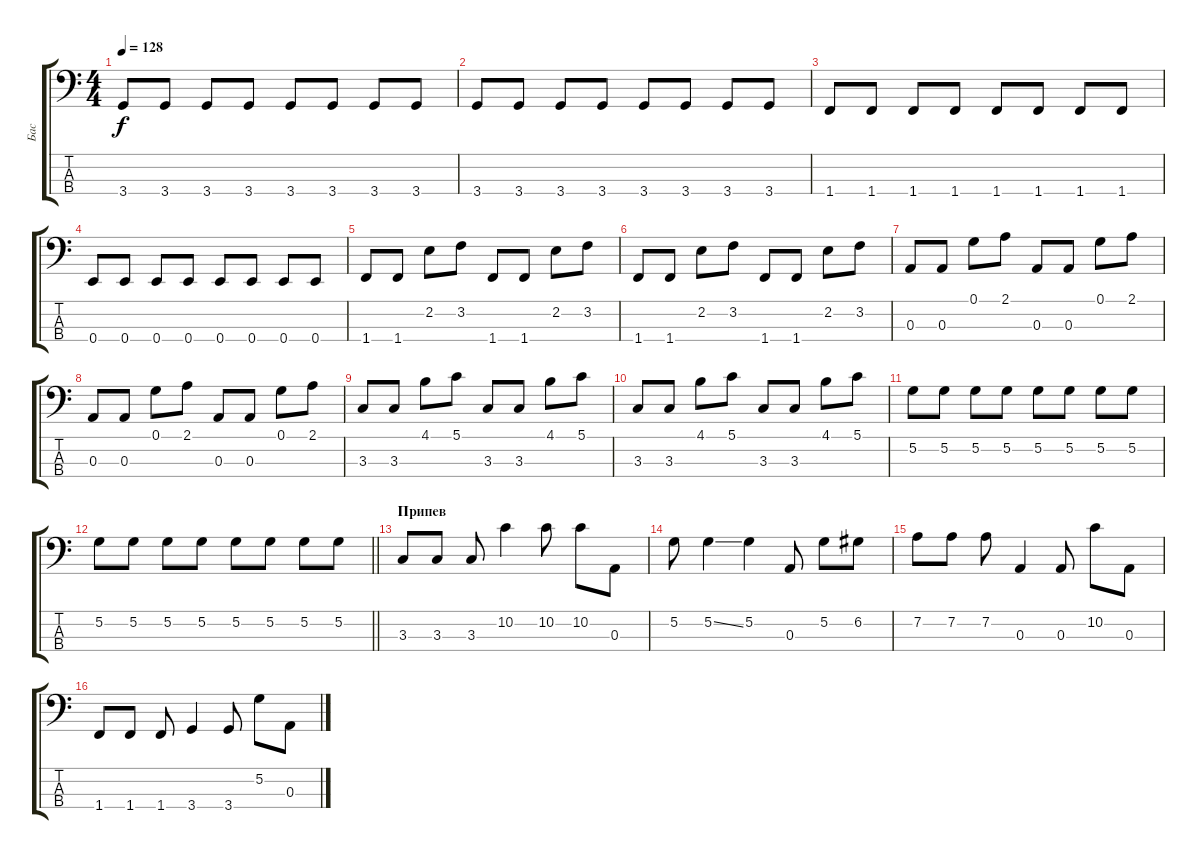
\track ("Бас" "Бас") {instrument electricbassfinger}
\staff {score tabs}
\tuning (G2 D2 A1 E1) {hide}
\ts (4 4)
\tempo 128
\clef f4
\ks c
3.4.8{dy f} 3.4.8 3.4.8 3.4.8 3.4.8 3.4.8 3.4.8 3.4.8 |
3.4.8 3.4.8 3.4.8 3.4.8 3.4.8 3.4.8 3.4.8 3.4.8 |
1.4.8 1.4.8 1.4.8 1.4.8 1.4.8 1.4.8 1.4.8 1.4.8 |
0.4.8 0.4.8 0.4.8 0.4.8 0.4.8 0.4.8 0.4.8 0.4.8 |
1.4.8 1.4.8 2.2.8 3.2.8 1.4.8 1.4.8 2.2.8 3.2.8 |
1.4.8 1.4.8 2.2.8 3.2.8 1.4.8 1.4.8 2.2.8 3.2.8 |
0.3.8 0.3.8 0.1.8 2.1.8 0.3.8 0.3.8 0.1.8 2.1.8 |
0.3.8 0.3.8 0.1.8 2.1.8 0.3.8 0.3.8 0.1.8 2.1.8 |
3.3.8 3.3.8 4.1.8 5.1.8 3.3.8 3.3.8 4.1.8 5.1.8 |
3.3.8 3.3.8 4.1.8 5.1.8 3.3.8 3.3.8 4.1.8 5.1.8 |
5.2.8 5.2.8 5.2.8 5.2.8 5.2.8 5.2.8 5.2.8 5.2.8 |
\barLineRight lightlight
5.2.8 5.2.8 5.2.8 5.2.8 5.2.8 5.2.8 5.2.8 5.2.8 |
\section ("" "Припев")
3.3.8 3.3.8 3.3.8 10.2.4 10.2.8 10.2.8 0.3.8 |
5.2.8 5.2{ss}.4 5.2.4 0.3.8 5.2.8 6.2.8 |
7.2.8 7.2.8 7.2.8 0.3.4 0.3.8 10.2.8 0.3.8 |
1.4.8 1.4.8 1.4.8 3.4.4 3.4.8 5.2.8 0.3.8
